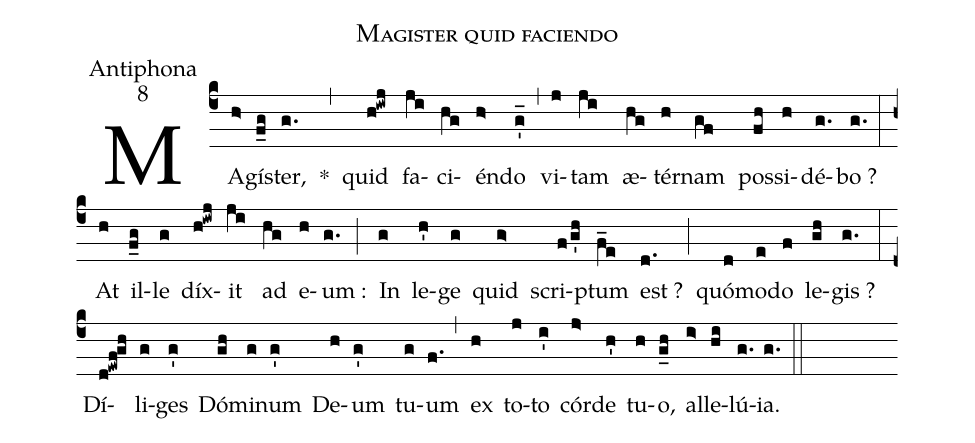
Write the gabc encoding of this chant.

name:Magister quid faciendo;
office-part:Antiphona;
mode:8;
%%
(c4) MA(h>)gí(f_g)ster,(g.) *(,) quid(h!iwj) fa(ji)ci(hg)én(h>)do(g'_) (,) vi(j)tam(ji) æ(hg)tér(h)nam(gf) pos(fh)si(h)dé(g.)bo ?(g.) (:) At(h) il(f_g)le(g) díx(h!iwj)it(ji) ad(hg) e(h)um :(g.) (;) In(g) le(h')ge(g) quid(g>) scri(f/g'h)ptum(f_e) est ?(d.) (;) quó(d)mo(e)do(f) le(gh)gis ?(g.) (:) Dí(d!ewf!gh)li(g)ges(g') Dó(gh)mi(g)num(g') De(h)um(g') tu(g)um(f.) (,) ex(h) to(j)to(i') cór(j>)de(h') tu(h)o,(g_h) al(i>)le(hi)lú(g.)ia.(g.) (::)
